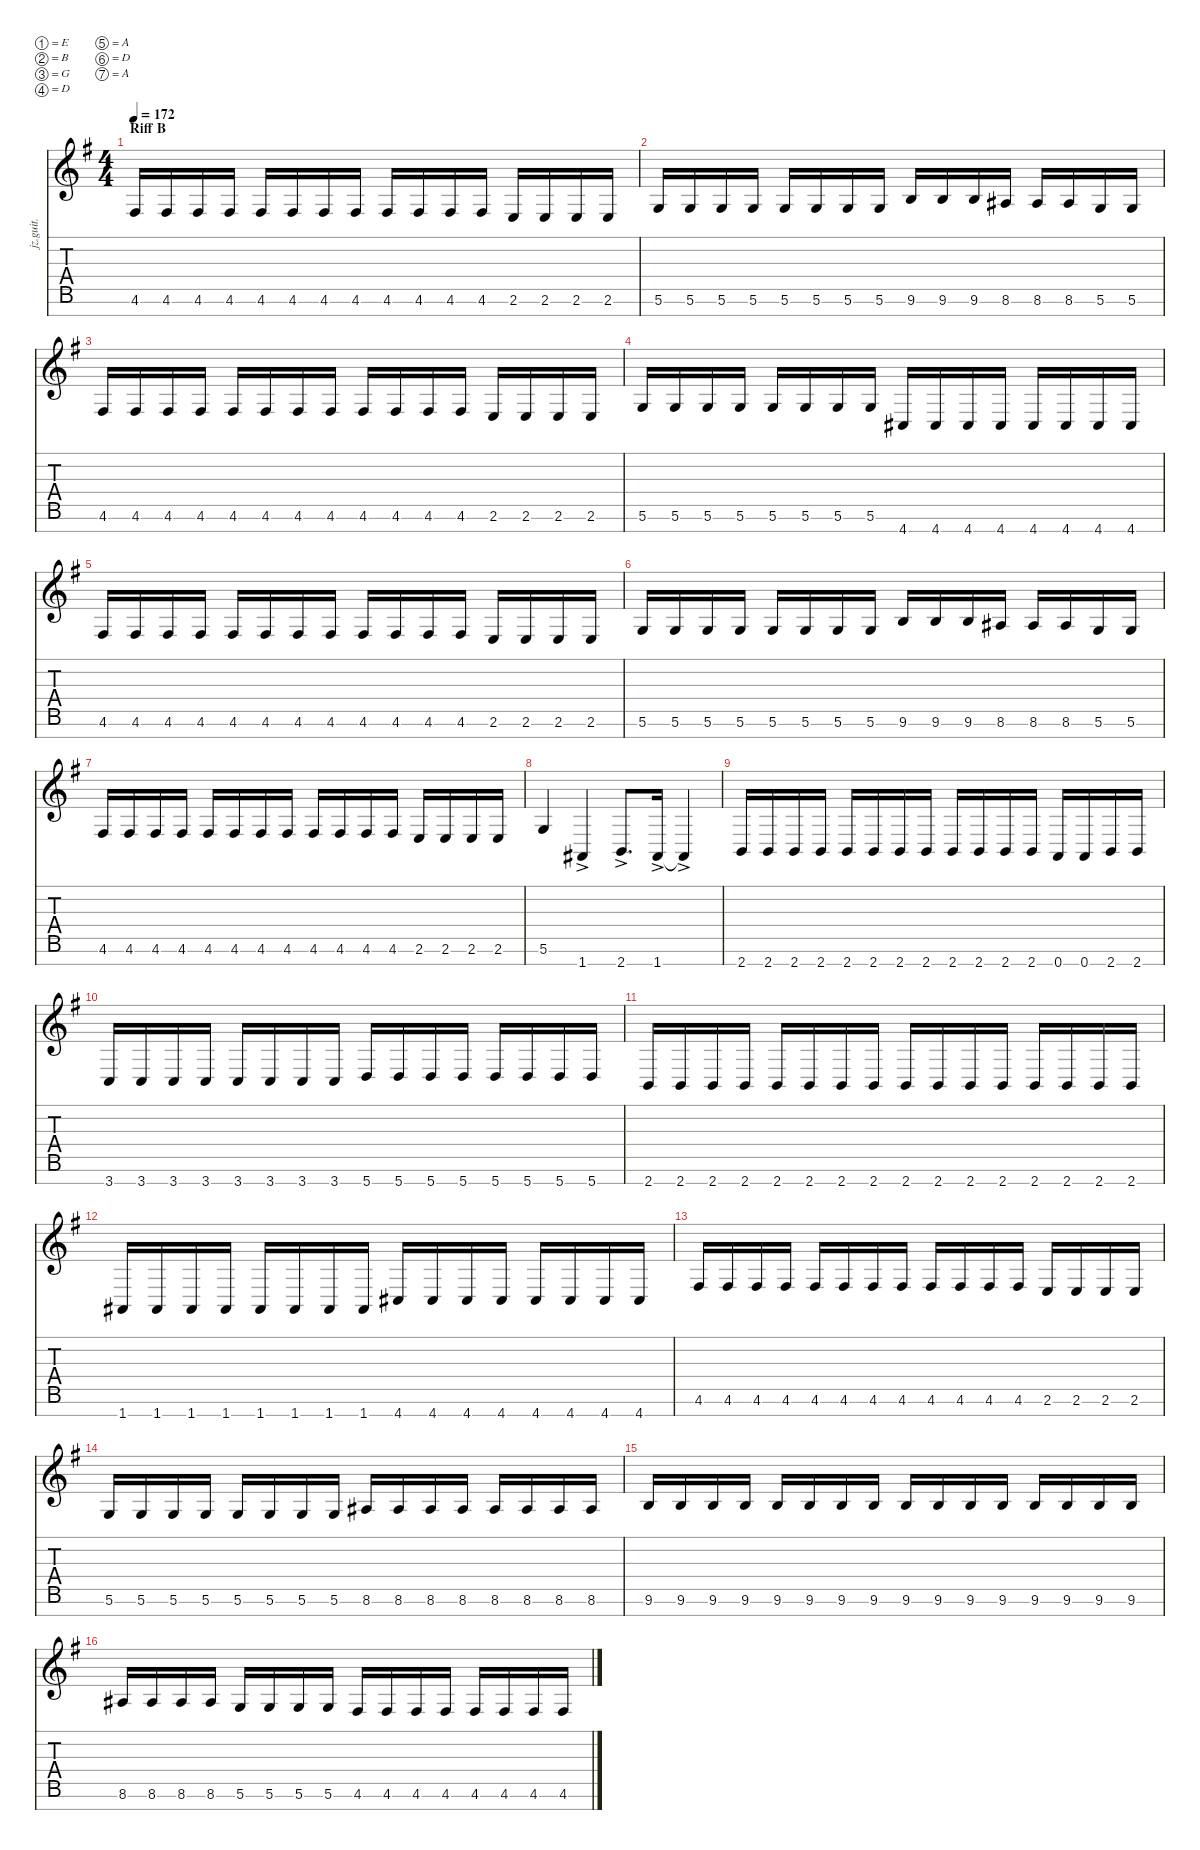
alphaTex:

\defaultSystemsLayout 4
\hideDynamics
\bracketExtendMode nobrackets
\otherSystemsTrackNameOrientation horizontal
\track ("Kaoru" "jz.guit.") {instrument overdrivenguitar}
\staff {score tabs}
\tuning (E4 B3 G3 D3 A2 D2 A1)
\ts (4 4)
\section ("" "Riff B")
\tempo 172
\clef g2
\ks eminor
4.6{acc #}.16{dy mf beam Up} 4.6{acc #}.16{beam Up} 4.6{acc #}.16{beam Up} 4.6{acc #}.16{beam Up} 4.6{acc #}.16{beam Up} 4.6{acc #}.16{beam Up} 4.6{acc #}.16{beam Up} 4.6{acc #}.16{beam Up} 4.6{acc #}.16{beam Up} 4.6{acc #}.16{beam Up} 4.6{acc #}.16{beam Up} 4.6{acc #}.16{beam Up} 2.6{acc forcenatural}.16{beam Up} 2.6{acc forcenatural}.16{beam Up} 2.6{acc forcenatural}.16{beam Up} 2.6{acc forcenatural}.16{beam Up} |
5.6{acc forcenatural}.16{beam Up} 5.6{acc forcenatural}.16{beam Up} 5.6{acc forcenatural}.16{beam Up} 5.6{acc forcenatural}.16{beam Up} 5.6{acc forcenatural}.16{beam Up} 5.6{acc forcenatural}.16{beam Up} 5.6{acc forcenatural}.16{beam Up} 5.6{acc forcenatural}.16{beam Up} 9.6{acc forcenatural}.16{beam Up} 9.6{acc forcenatural}.16{beam Up} 9.6{acc forcenatural}.16{beam Up} 8.6{acc #}.16{beam Up} 8.6{acc #}.16{beam Up} 8.6{acc #}.16{beam Up} 5.6{acc forcenatural}.16{beam Up} 5.6{acc forcenatural}.16{beam Up} |
4.6{acc #}.16{beam Up} 4.6{acc #}.16{beam Up} 4.6{acc #}.16{beam Up} 4.6{acc #}.16{beam Up} 4.6{acc #}.16{beam Up} 4.6{acc #}.16{beam Up} 4.6{acc #}.16{beam Up} 4.6{acc #}.16{beam Up} 4.6{acc #}.16{beam Up} 4.6{acc #}.16{beam Up} 4.6{acc #}.16{beam Up} 4.6{acc #}.16{beam Up} 2.6{acc forcenatural}.16{beam Up} 2.6{acc forcenatural}.16{beam Up} 2.6{acc forcenatural}.16{beam Up} 2.6{acc forcenatural}.16{beam Up} |
5.6{acc forcenatural}.16{beam Up} 5.6{acc forcenatural}.16{beam Up} 5.6{acc forcenatural}.16{beam Up} 5.6{acc forcenatural}.16{beam Up} 5.6{acc forcenatural}.16{beam Up} 5.6{acc forcenatural}.16{beam Up} 5.6{acc forcenatural}.16{beam Up} 5.6{acc forcenatural}.16{beam Up} 4.7{acc #}.16{beam Up} 4.7{acc #}.16{beam Up} 4.7{acc #}.16{beam Up} 4.7{acc #}.16{beam Up} 4.7{acc #}.16{beam Up} 4.7{acc #}.16{beam Up} 4.7{acc #}.16{beam Up} 4.7{acc #}.16{beam Up} |
4.6{acc #}.16{beam Up} 4.6{acc #}.16{beam Up} 4.6{acc #}.16{beam Up} 4.6{acc #}.16{beam Up} 4.6{acc #}.16{beam Up} 4.6{acc #}.16{beam Up} 4.6{acc #}.16{beam Up} 4.6{acc #}.16{beam Up} 4.6{acc #}.16{beam Up} 4.6{acc #}.16{beam Up} 4.6{acc #}.16{beam Up} 4.6{acc #}.16{beam Up} 2.6{acc forcenatural}.16{beam Up} 2.6{acc forcenatural}.16{beam Up} 2.6{acc forcenatural}.16{beam Up} 2.6{acc forcenatural}.16{beam Up} |
5.6{acc forcenatural}.16{beam Up} 5.6{acc forcenatural}.16{beam Up} 5.6{acc forcenatural}.16{beam Up} 5.6{acc forcenatural}.16{beam Up} 5.6{acc forcenatural}.16{beam Up} 5.6{acc forcenatural}.16{beam Up} 5.6{acc forcenatural}.16{beam Up} 5.6{acc forcenatural}.16{beam Up} 9.6{acc forcenatural}.16{beam Up} 9.6{acc forcenatural}.16{beam Up} 9.6{acc forcenatural}.16{beam Up} 8.6{acc #}.16{beam Up} 8.6{acc #}.16{beam Up} 8.6{acc #}.16{beam Up} 5.6{acc forcenatural}.16{beam Up} 5.6{acc forcenatural}.16{beam Up} |
4.6{acc #}.16{beam Up} 4.6{acc #}.16{beam Up} 4.6{acc #}.16{beam Up} 4.6{acc #}.16{beam Up} 4.6{acc #}.16{beam Up} 4.6{acc #}.16{beam Up} 4.6{acc #}.16{beam Up} 4.6{acc #}.16{beam Up} 4.6{acc #}.16{beam Up} 4.6{acc #}.16{beam Up} 4.6{acc #}.16{beam Up} 4.6{acc #}.16{beam Up} 2.6{acc forcenatural}.16{beam Up} 2.6{acc forcenatural}.16{beam Up} 2.6{acc forcenatural}.16{beam Up} 2.6{acc forcenatural}.16{beam Up} |
5.6{acc forcenatural}.4{beam Up} 1.7{ac acc #}.4{beam Up} 2.7{ac acc forcenatural}.8{d beam Up} 1.7{ac acc #}.16{beam Up} 1.7{ac t acc #}.4{beam Up} |
2.7{acc forcenatural}.16{beam Up} 2.7{acc forcenatural}.16{beam Up} 2.7{acc forcenatural}.16{beam Up} 2.7{acc forcenatural}.16{beam Up} 2.7{acc forcenatural}.16{beam Up} 2.7{acc forcenatural}.16{beam Up} 2.7{acc forcenatural}.16{beam Up} 2.7{acc forcenatural}.16{beam Up} 2.7{acc forcenatural}.16{beam Up} 2.7{acc forcenatural}.16{beam Up} 2.7{acc forcenatural}.16{beam Up} 2.7{acc forcenatural}.16{beam Up} 0.7{acc forcenatural}.16{beam Up} 0.7{acc forcenatural}.16{beam Up} 2.7{acc forcenatural}.16{beam Up} 2.7{acc forcenatural}.16{beam Up} |
3.7{acc forcenatural}.16{beam Up} 3.7{acc forcenatural}.16{beam Up} 3.7{acc forcenatural}.16{beam Up} 3.7{acc forcenatural}.16{beam Up} 3.7{acc forcenatural}.16{beam Up} 3.7{acc forcenatural}.16{beam Up} 3.7{acc forcenatural}.16{beam Up} 3.7{acc forcenatural}.16{beam Up} 5.7{acc forcenatural}.16{beam Up} 5.7{acc forcenatural}.16{beam Up} 5.7{acc forcenatural}.16{beam Up} 5.7{acc forcenatural}.16{beam Up} 5.7{acc forcenatural}.16{beam Up} 5.7{acc forcenatural}.16{beam Up} 5.7{acc forcenatural}.16{beam Up} 5.7{acc forcenatural}.16{beam Up} |
2.7{acc forcenatural}.16{beam Up} 2.7{acc forcenatural}.16{beam Up} 2.7{acc forcenatural}.16{beam Up} 2.7{acc forcenatural}.16{beam Up} 2.7{acc forcenatural}.16{beam Up} 2.7{acc forcenatural}.16{beam Up} 2.7{acc forcenatural}.16{beam Up} 2.7{acc forcenatural}.16{beam Up} 2.7{acc forcenatural}.16{beam Up} 2.7{acc forcenatural}.16{beam Up} 2.7{acc forcenatural}.16{beam Up} 2.7{acc forcenatural}.16{beam Up} 2.7{acc forcenatural}.16{beam Up} 2.7{acc forcenatural}.16{beam Up} 2.7{acc forcenatural}.16{beam Up} 2.7{acc forcenatural}.16{beam Up} |
1.7{acc #}.16{beam Up} 1.7{acc #}.16{beam Up} 1.7{acc #}.16{beam Up} 1.7{acc #}.16{beam Up} 1.7{acc #}.16{beam Up} 1.7{acc #}.16{beam Up} 1.7{acc #}.16{beam Up} 1.7{acc #}.16{beam Up} 4.7{acc #}.16{beam Up} 4.7{acc #}.16{beam Up} 4.7{acc #}.16{beam Up} 4.7{acc #}.16{beam Up} 4.7{acc #}.16{beam Up} 4.7{acc #}.16{beam Up} 4.7{acc #}.16{beam Up} 4.7{acc #}.16{beam Up} |
4.6{acc #}.16{beam Up} 4.6{acc #}.16{beam Up} 4.6{acc #}.16{beam Up} 4.6{acc #}.16{beam Up} 4.6{acc #}.16{beam Up} 4.6{acc #}.16{beam Up} 4.6{acc #}.16{beam Up} 4.6{acc #}.16{beam Up} 4.6{acc #}.16{beam Up} 4.6{acc #}.16{beam Up} 4.6{acc #}.16{beam Up} 4.6{acc #}.16{beam Up} 2.6{acc forcenatural}.16{beam Up} 2.6{acc forcenatural}.16{beam Up} 2.6{acc forcenatural}.16{beam Up} 2.6{acc forcenatural}.16{beam Up} |
5.6{acc forcenatural}.16{beam Up} 5.6{acc forcenatural}.16{beam Up} 5.6{acc forcenatural}.16{beam Up} 5.6{acc forcenatural}.16{beam Up} 5.6{acc forcenatural}.16{beam Up} 5.6{acc forcenatural}.16{beam Up} 5.6{acc forcenatural}.16{beam Up} 5.6{acc forcenatural}.16{beam Up} 8.6{acc #}.16{beam Up} 8.6{acc #}.16{beam Up} 8.6{acc #}.16{beam Up} 8.6{acc #}.16{beam Up} 8.6{acc #}.16{beam Up} 8.6{acc #}.16{beam Up} 8.6{acc #}.16{beam Up} 8.6{acc #}.16{beam Up} |
9.6{acc forcenatural}.16{beam Up} 9.6{acc forcenatural}.16{beam Up} 9.6{acc forcenatural}.16{beam Up} 9.6{acc forcenatural}.16{beam Up} 9.6{acc forcenatural}.16{beam Up} 9.6{acc forcenatural}.16{beam Up} 9.6{acc forcenatural}.16{beam Up} 9.6{acc forcenatural}.16{beam Up} 9.6{acc forcenatural}.16{beam Up} 9.6{acc forcenatural}.16{beam Up} 9.6{acc forcenatural}.16{beam Up} 9.6{acc forcenatural}.16{beam Up} 9.6{acc forcenatural}.16{beam Up} 9.6{acc forcenatural}.16{beam Up} 9.6{acc forcenatural}.16{beam Up} 9.6{acc forcenatural}.16{beam Up} |
8.6{acc #}.16{beam Up} 8.6{acc #}.16{beam Up} 8.6{acc #}.16{beam Up} 8.6{acc #}.16{beam Up} 5.6{acc forcenatural}.16{beam Up} 5.6{acc forcenatural}.16{beam Up} 5.6{acc forcenatural}.16{beam Up} 5.6{acc forcenatural}.16{beam Up} 4.6{acc #}.16{beam Up} 4.6{acc #}.16{beam Up} 4.6{acc #}.16{beam Up} 4.6{acc #}.16{beam Up} 4.6{acc #}.16{beam Up} 4.6{acc #}.16{beam Up} 4.6{acc #}.16{beam Up} 4.6{acc #}.16{beam Up}
